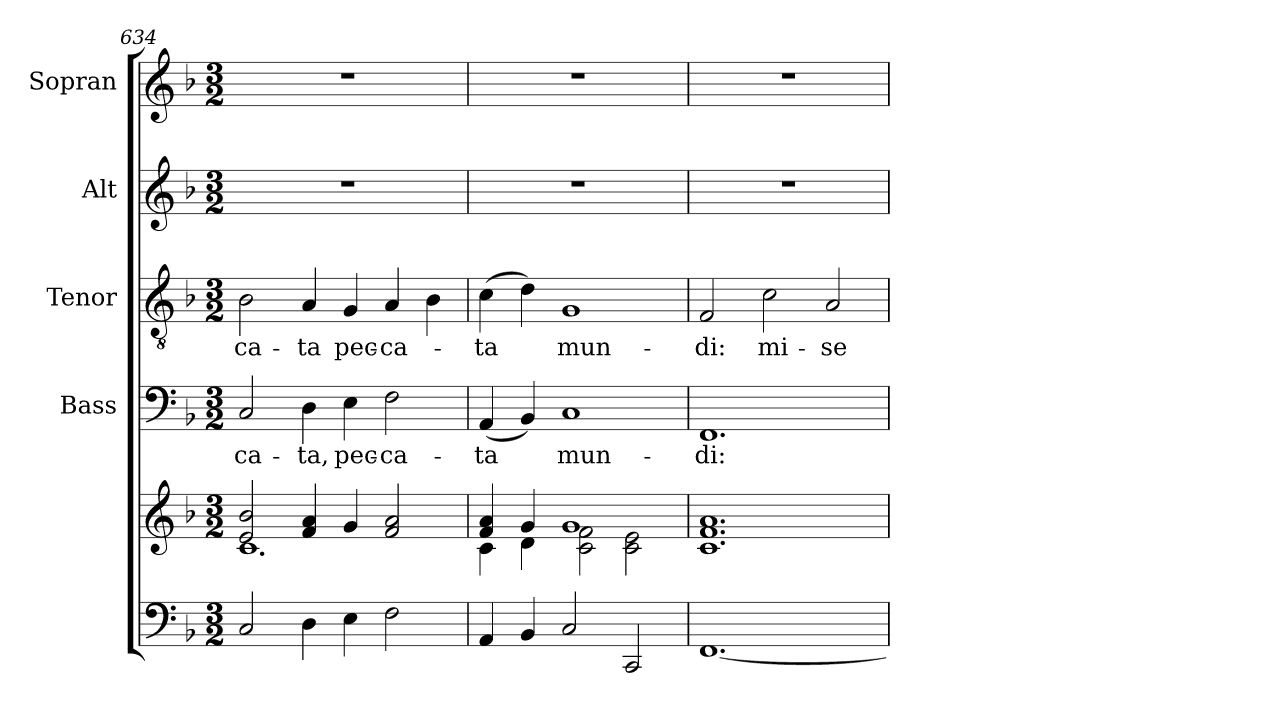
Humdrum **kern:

**kern	**kern	**kern	**text	**kern	**text	**kern	**kern
*part5	*part5	*part4	*part4	*part3	*part3	*part2	*part1
*staff6	*staff5	*staff4	*staff4	*staff3	*staff3	*staff2	*staff1
*	*	*I"Bass	*	*I"Tenor	*	*I"Alt	*I"Sopran
*	*	*I'B.	*	*I'T.	*	*I'A.	*I'S.
*clefF4	*clefG2	*clefF4	*	*clefGv2	*	*clefG2	*clefG2
*k[b-]	*k[b-]	*k[b-]	*	*k[b-]	*	*k[b-]	*k[b-]
*F:	*F:	*F:	*	*F:	*	*F:	*F:
*M3/2	*M3/2	*M3/2	*	*M3/2	*	*M3/2	*M3/2
=634	=634	=634	=634	=634	=634	=634	=634
*	*^	*	*	*	*	*	*
!	!	!	!	!LO:LY:b	!	!LO:LY:b	!	!
2C/	2e/ 2b-/	1.c	2C/	-ca-	2B-\	-ca-	1.r	1.r
!	!	!	!	!LO:LY:b	!	!LO:LY:b	!	!
4D\	4f/ 4a/	.	4D\	-ta,	4A/	-ta	.	.
!	!	!	!	!LO:LY:b	!	!LO:LY:b	!	!
4E\	4g/	.	4E\	pec-	4G/	pec-	.	.
!	!	!	!	!LO:LY:b	!	!LO:LY:b	!	!
2F\	2f/ 2a/	.	2F\	-ca-	4A/	-ca-	.	.
.	.	.	.	.	4B-\	.	.	.
!!LO:PB:g=z
=635	=635	=635	=635	=635	=635	=635	=635	=635
!	!	!	!	!LO:LY:b	!	!LO:LY:b	!	!
4AA/	4f/ 4a/	4c\	(<4AA/	-ta	(>4c\	-ta	1.r	1.r
4BB-/	4g/	4d\	4BB-/)	.	4d\)	.	.	.
!	!	!	!	!LO:LY:b	!	!LO:LY:b	!	!
2C/	1g	2c\ 2f\	1C	mun-	1G	mun-	.	.
2CC/	.	2c\ 2e\	.	.	.	.	.	.
=636	=636	=636	=636	=636	=636	=636	=636	=636
!	!	!	!	!LO:LY:b	!	!LO:LY:b	!	!
*	*v	*v	*	*	*	*	*	*
[1.FF	1.c 1.f 1.a	1.FF	-di:	2F/	-di:	1.r	1.r
!	!	!	!	!	!LO:LY:b	!	!
.	.	.	.	2c\	mi-	.	.
!	!	!	!	!	!LO:LY:b	!	!
.	.	.	.	2A/	-se-	.	.
=	=	=	=	=	=	=	=
*-	*-	*-	*-	*-	*-	*-	*-
